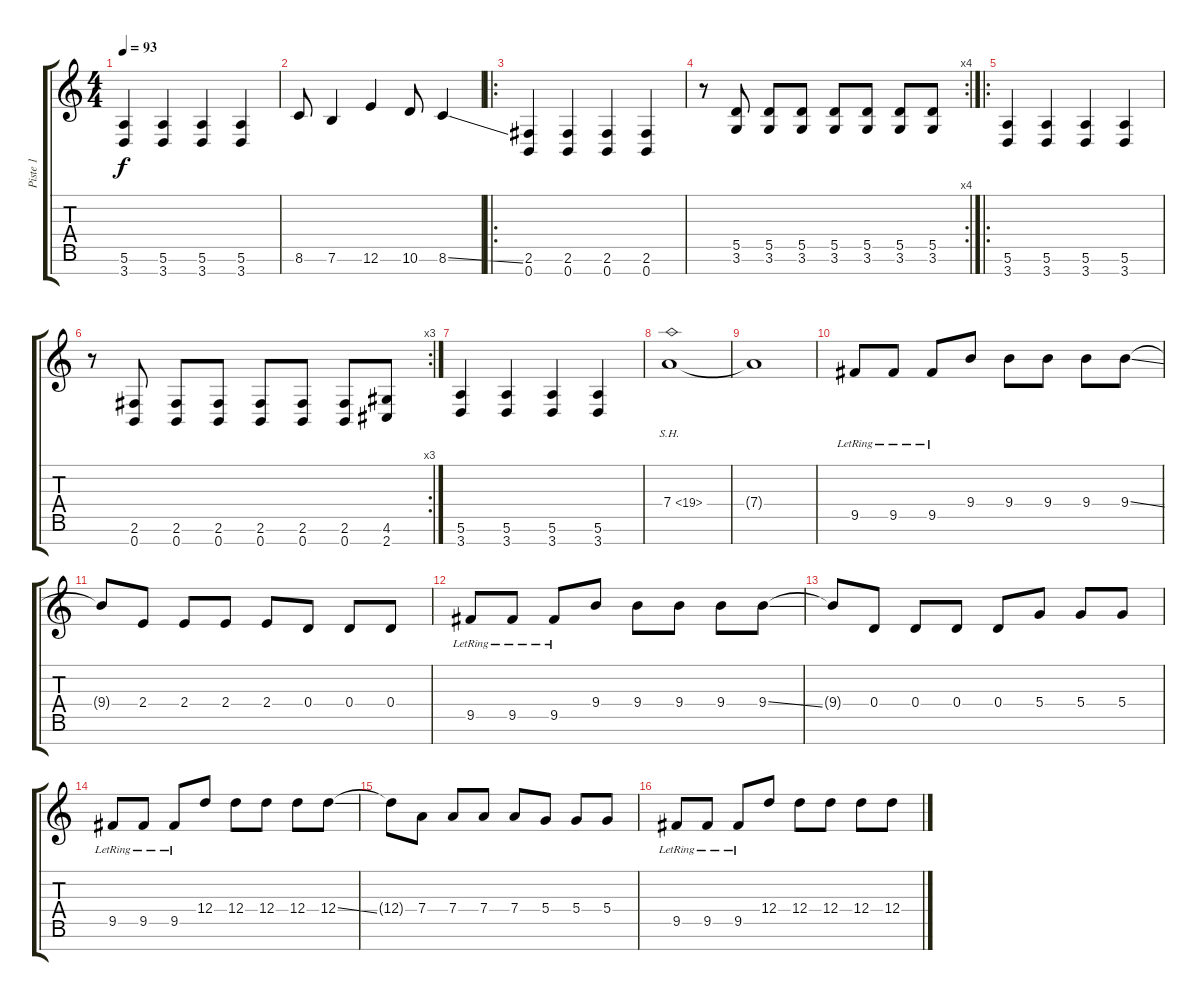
\track ("Piste 1" "Piste 1") {instrument distortionguitar}
\staff {score tabs}
\tuning (E4 B3 G3 D3 A2 E2 B1) {hide}
\ts (4 4)
\tempo 93
\clef g2
\ks c
(5.6 3.7).4{dy f} (5.6 3.7).4 (5.6 3.7).4 (5.6 3.7).4 |
8.6.8 7.6.4 12.6.4 10.6.8 8.6{ss}.4 |
\ro
(2.6 0.7).4 (2.6 0.7).4 (2.6 0.7).4 (2.6 0.7).4 |
\rc 4
r.8 (5.5 3.6).8 (5.5 3.6).8 (5.5 3.6).8 (5.5 3.6).8 (5.5 3.6).8 (5.5 3.6).8 (5.5 3.6).8 |
\ro
(5.6 3.7).4 (5.6 3.7).4 (5.6 3.7).4 (5.6 3.7).4 |
\rc 3
r.8 (2.6 0.7).8 (2.6 0.7).8 (2.6 0.7).8 (2.6 0.7).8 (2.6 0.7).8 (2.6 0.7).8 (4.6 2.7).8 |
(5.6 3.7).4 (5.6 3.7).4 (5.6 3.7).4 (5.6 3.7).4 |
7.4{sh 12}.1 |
7.4{t}.1 |
9.5{lr}.8 9.5{lr}.8 9.5{lr}.8 9.4.8 9.4.8 9.4.8 9.4.8 9.4{ss}.8 |
9.4{t}.8 2.4.8 2.4.8 2.4.8 2.4.8 0.4.8 0.4.8 0.4.8 |
9.5{lr}.8 9.5{lr}.8 9.5{lr}.8 9.4.8 9.4.8 9.4.8 9.4.8 9.4{ss}.8 |
9.4{t}.8 0.4.8 0.4.8 0.4.8 0.4.8 5.4.8 5.4.8 5.4.8 |
9.5{lr}.8 9.5{lr}.8 9.5{lr}.8 12.4.8 12.4.8 12.4.8 12.4.8 12.4{ss}.8 |
12.4{t}.8 7.4.8 7.4.8 7.4.8 7.4.8 5.4.8 5.4.8 5.4.8 |
9.5{lr}.8 9.5{lr}.8 9.5{lr}.8 12.4.8 12.4.8 12.4.8 12.4.8 12.4{ss}.8
